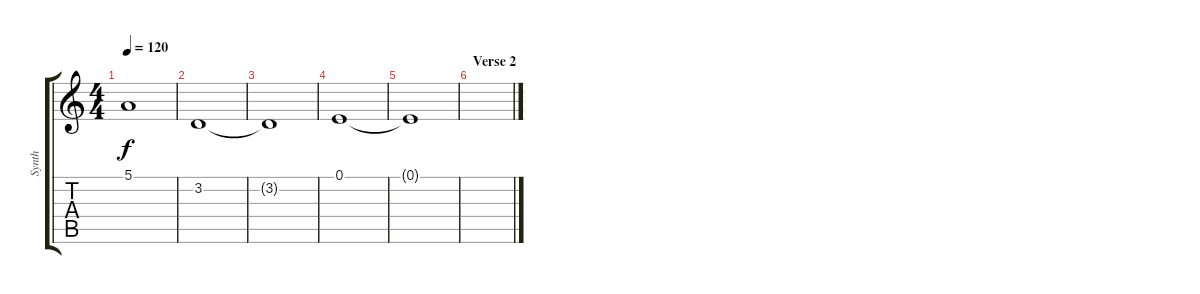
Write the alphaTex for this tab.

\track ("Synth" "Synth") {instrument lead2sawtooth}
\staff {score tabs}
\tuning (E4 B3 G3 D3 A2 E2) {hide}
\ts (4 4)
\tempo 120
\clef g2
\ks c
5.1{t}.1{dy f} |
3.2.1 |
3.2{t}.1 |
0.1.1 |
0.1{t}.1 |
\section ("" "Verse 2")
